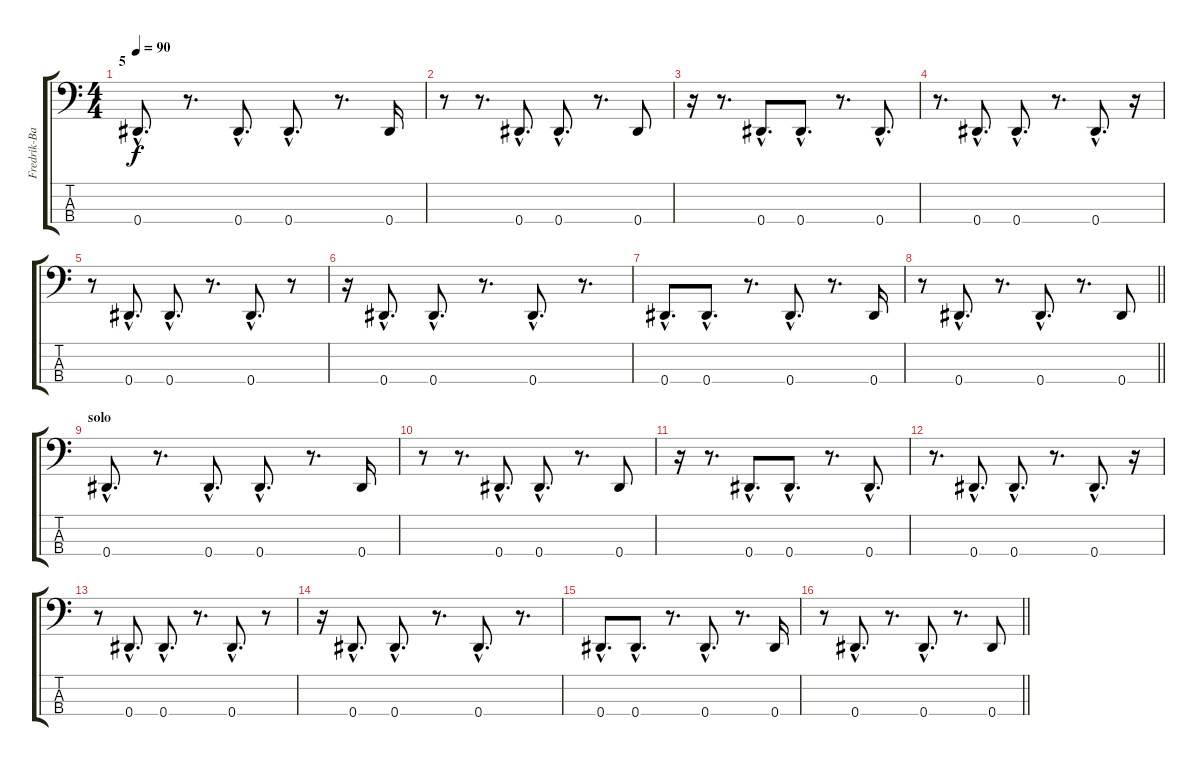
\track ("Fredrik-Bass" "Fredrik-Ba") {instrument electricbasspick}
\staff {score tabs}
\tuning (Gb2 Db2 Ab1 Eb1) {hide}
\ts (4 4)
\section ("" "5")
\tempo 90
\clef f4
\ks c
0.4{hac}.8{d dy f} r.8{d} 0.4{hac}.8{d} 0.4{hac}.8{d} r.8{d} 0.4.16 |
r.8 r.8{d} 0.4{hac}.8{d} 0.4{hac}.8{d} r.8{d} 0.4.8 |
r.16 r.8{d} 0.4{hac}.8{d} 0.4{hac}.8{d} r.8{d} 0.4{hac}.8{d} |
r.8{d} 0.4{hac}.8{d} 0.4{hac}.8{d} r.8{d} 0.4{hac}.8{d} r.16 |
r.8 0.4{hac}.8{d} 0.4{hac}.8{d} r.8{d} 0.4{hac}.8{d} r.8 |
r.16 0.4{hac}.8{d} 0.4{hac}.8{d} r.8{d} 0.4{hac}.8{d} r.8{d} |
0.4{hac}.8{d} 0.4{hac}.8{d} r.8{d} 0.4{hac}.8{d} r.8{d} 0.4.16 |
\barLineRight lightlight
r.8 0.4{hac}.8{d} r.8{d} 0.4{hac}.8{d} r.8{d} 0.4.8 |
\section ("" "solo")
0.4{hac}.8{d} r.8{d} 0.4{hac}.8{d} 0.4{hac}.8{d} r.8{d} 0.4.16 |
r.8 r.8{d} 0.4{hac}.8{d} 0.4{hac}.8{d} r.8{d} 0.4.8 |
r.16 r.8{d} 0.4{hac}.8{d} 0.4{hac}.8{d} r.8{d} 0.4{hac}.8{d} |
r.8{d} 0.4{hac}.8{d} 0.4{hac}.8{d} r.8{d} 0.4{hac}.8{d} r.16 |
r.8 0.4{hac}.8{d} 0.4{hac}.8{d} r.8{d} 0.4{hac}.8{d} r.8 |
r.16 0.4{hac}.8{d} 0.4{hac}.8{d} r.8{d} 0.4{hac}.8{d} r.8{d} |
0.4{hac}.8{d} 0.4{hac}.8{d} r.8{d} 0.4{hac}.8{d} r.8{d} 0.4.16 |
\barLineRight lightlight
r.8 0.4{hac}.8{d} r.8{d} 0.4{hac}.8{d} r.8{d} 0.4.8
